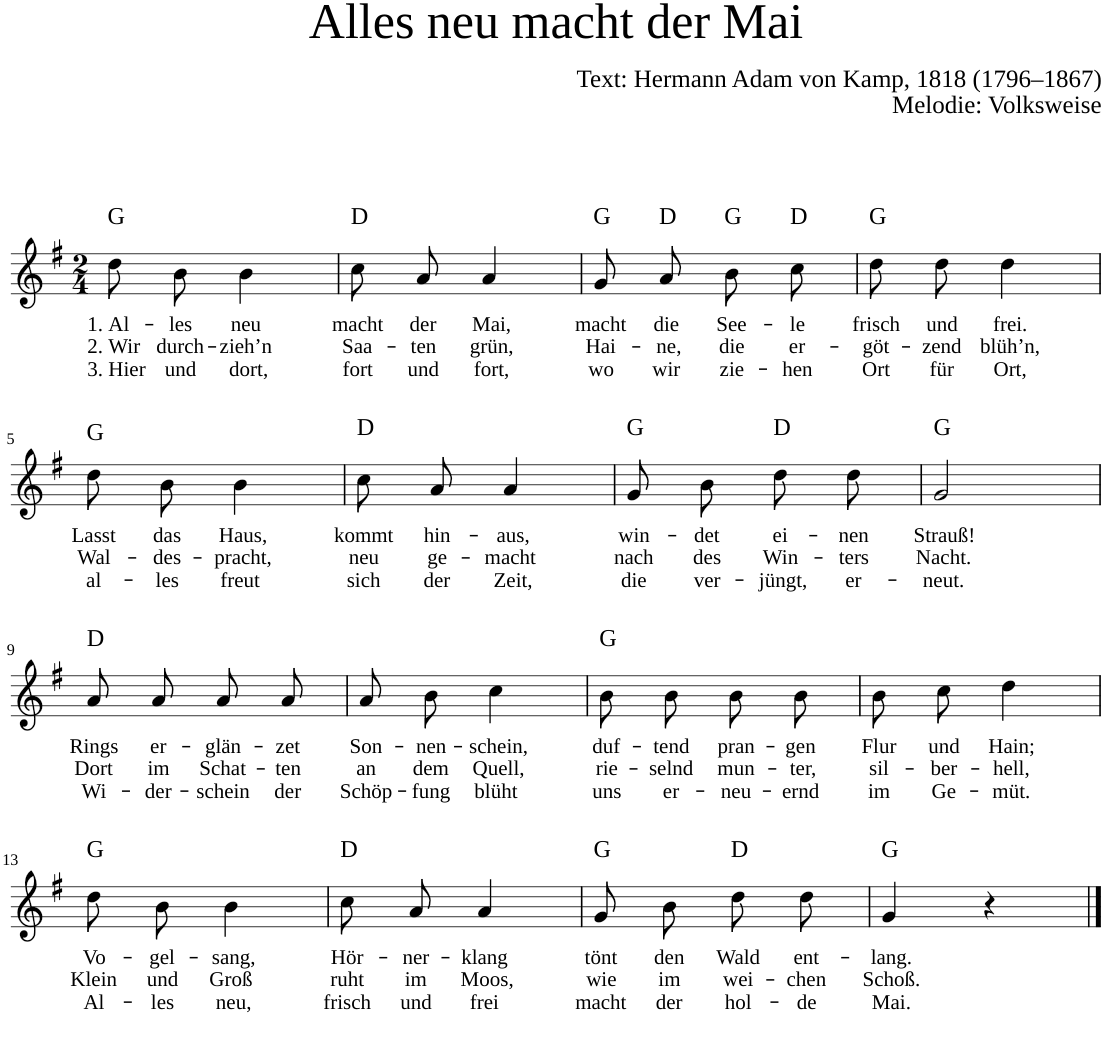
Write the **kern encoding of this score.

**kern	**text	**text	**text	**harte
*part1	*part1	*part1	*part1	*part1
*staff1	*staff1	*staff1	*staff1	*
*I"1.	*	*	*	*
*clefG2	*	*	*	*
*k[f#]	*	*	*	*
*G:	*	*	*	*
*M2/4	*	*	*	*
=1	=1	=1	=1	=1
!	!LO:LY:b	!LO:LY:b	!LO:LY:b	!
8dd\L	1. Al-	2. Wir	3. Hier	G:maj
!	!LO:LY:b	!LO:LY:b	!LO:LY:b	!
8b\J	-les	durch-	und	.
!	!LO:LY:b	!LO:LY:b	!LO:LY:b	!
4b\	neu	-zieh’n	dort,	.
=2	=2	=2	=2	=2
!	!LO:LY:b	!LO:LY:b	!LO:LY:b	!
8cc\L	macht	Saa-	fort	D:maj
!	!LO:LY:b	!LO:LY:b	!LO:LY:b	!
8a\J	der	-ten	und	.
!	!LO:LY:b	!LO:LY:b	!LO:LY:b	!
4a/	Mai,	grün,	fort,	.
=3	=3	=3	=3	=3
!	!LO:LY:b	!LO:LY:b	!LO:LY:b	!
8g/	macht	Hai-	wo	G:maj
!	!LO:LY:b	!LO:LY:b	!LO:LY:b	!
8a/	die	-ne,	wir	D:maj
!	!LO:LY:b	!LO:LY:b	!LO:LY:b	!
8b\	See-	die	zie-	G:maj
!	!LO:LY:b	!LO:LY:b	!LO:LY:b	!
8cc\	-le	er-	-hen	D:maj
=4	=4	=4	=4	=4
!	!LO:LY:b	!LO:LY:b	!LO:LY:b	!
8dd\L	frisch	-göt-	Ort	G:maj
!	!LO:LY:b	!LO:LY:b	!LO:LY:b	!
8dd\J	und	-zend	für	.
!	!LO:LY:b	!LO:LY:b	!LO:LY:b	!
4dd\	frei.	blüh’n,	Ort,	.
!!LO:LB:g=z
=5	=5	=5	=5	=5
!	!LO:LY:b	!LO:LY:b	!LO:LY:b	!
8dd\L	Lasst	Wal-	al-	G:maj
!	!LO:LY:b	!LO:LY:b	!LO:LY:b	!
8b\J	das	-des-	-les	.
!	!LO:LY:b	!LO:LY:b	!LO:LY:b	!
4b\	Haus,	-pracht,	freut	.
=6	=6	=6	=6	=6
!	!LO:LY:b	!LO:LY:b	!LO:LY:b	!
8cc\L	kommt	neu	sich	D:maj
!	!LO:LY:b	!LO:LY:b	!LO:LY:b	!
8a\J	hin-	ge-	der	.
!	!LO:LY:b	!LO:LY:b	!LO:LY:b	!
4a/	-aus,	-macht	Zeit,	.
=7	=7	=7	=7	=7
!	!LO:LY:b	!LO:LY:b	!LO:LY:b	!
8g/L	win-	nach	die	G:maj
!	!LO:LY:b	!LO:LY:b	!LO:LY:b	!
8b/J	-det	des	ver-	.
!	!LO:LY:b	!LO:LY:b	!LO:LY:b	!
8dd\L	ei-	Win-	-jüngt,	D:maj
!	!LO:LY:b	!LO:LY:b	!LO:LY:b	!
8dd\J	-nen	-ters	er-	.
=8	=8	=8	=8	=8
!	!LO:LY:b	!LO:LY:b	!LO:LY:b	!
2g/	Strauß!	Nacht.	-neut.	G:maj
!!LO:LB:g=z
=9	=9	=9	=9	=9
!	!LO:LY:b	!LO:LY:b	!LO:LY:b	!
8a/L	Rings	Dort	Wi-	D:maj
!	!LO:LY:b	!LO:LY:b	!LO:LY:b	!
8a/J	er-	im	-der-	.
!	!LO:LY:b	!LO:LY:b	!LO:LY:b	!
8a/L	-glän-	Schat-	-schein	.
!	!LO:LY:b	!LO:LY:b	!LO:LY:b	!
8a/J	-zet	-ten	der	.
=10	=10	=10	=10	=10
!	!LO:LY:b	!LO:LY:b	!LO:LY:b	!
8a/L	Son-	an	Schöp-	.
!	!LO:LY:b	!LO:LY:b	!LO:LY:b	!
8b/J	-nen-	dem	-fung	.
!	!LO:LY:b	!LO:LY:b	!LO:LY:b	!
4cc\	-schein,	Quell,	blüht	.
=11	=11	=11	=11	=11
!	!LO:LY:b	!LO:LY:b	!LO:LY:b	!
8b\L	duf-	rie-	uns	G:maj
!	!LO:LY:b	!LO:LY:b	!LO:LY:b	!
8b\J	-tend	-selnd	er-	.
!	!LO:LY:b	!LO:LY:b	!LO:LY:b	!
8b\L	pran-	mun-	-neu-	.
!	!LO:LY:b	!LO:LY:b	!LO:LY:b	!
8b\J	-gen	-ter,	-ernd	.
=12	=12	=12	=12	=12
!	!LO:LY:b	!LO:LY:b	!LO:LY:b	!
8b\L	Flur	sil-	im	.
!	!LO:LY:b	!LO:LY:b	!LO:LY:b	!
8cc\J	und	-ber-	Ge-	.
!	!LO:LY:b	!LO:LY:b	!LO:LY:b	!
4dd\	Hain;	-hell,	-müt.	.
!!LO:LB:g=z
=13	=13	=13	=13	=13
!	!LO:LY:b	!LO:LY:b	!LO:LY:b	!
8dd\L	Vo-	Klein	Al-	G:maj
!	!LO:LY:b	!LO:LY:b	!LO:LY:b	!
8b\J	-gel-	und	-les	.
!	!LO:LY:b	!LO:LY:b	!LO:LY:b	!
4b\	-sang,	Groß	neu,	.
=14	=14	=14	=14	=14
!	!LO:LY:b	!LO:LY:b	!LO:LY:b	!
8cc\L	Hör-	ruht	frisch	D:maj
!	!LO:LY:b	!LO:LY:b	!LO:LY:b	!
8a\J	-ner-	im	und	.
!	!LO:LY:b	!LO:LY:b	!LO:LY:b	!
4a/	-klang	Moos,	frei	.
=15	=15	=15	=15	=15
!	!LO:LY:b	!LO:LY:b	!LO:LY:b	!
8g/L	tönt	wie	macht	G:maj
!	!LO:LY:b	!LO:LY:b	!LO:LY:b	!
8b/J	den	im	der	.
!	!LO:LY:b	!LO:LY:b	!LO:LY:b	!
8dd\L	Wald	wei-	hol-	D:maj
!	!LO:LY:b	!LO:LY:b	!LO:LY:b	!
8dd\J	ent-	-chen	-de	.
=16	=16	=16	=16	=16
!	!LO:LY:b	!LO:LY:b	!LO:LY:b	!
4g/	-lang.	Schoß.	Mai.	G:maj
4r	.	.	.	.
==	==	==	==	==
*-	*-	*-	*-	*-
